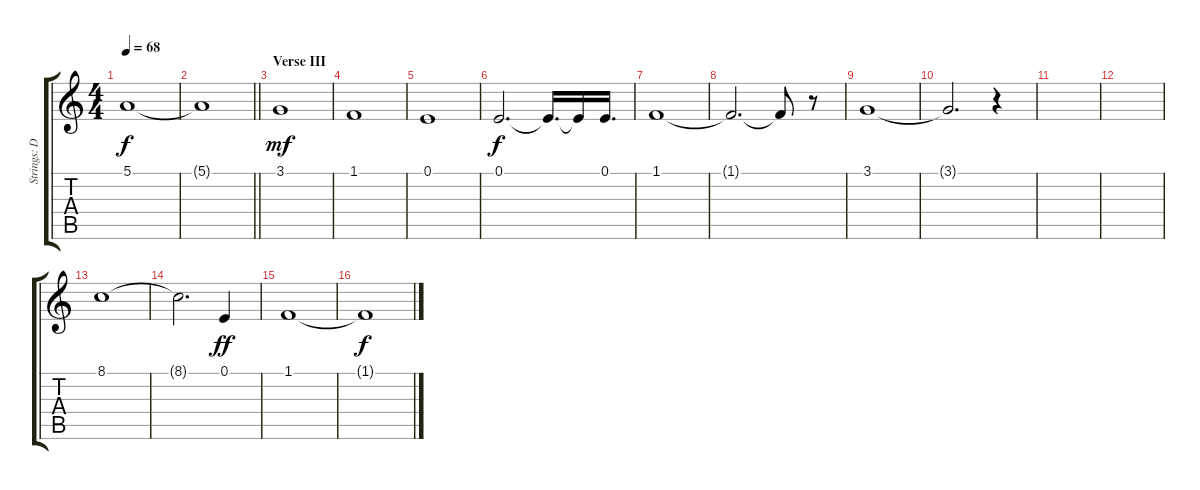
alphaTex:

\track ("Strings: Del Newman" "Strings: D") {instrument stringensemble1}
\staff {score tabs}
\tuning (E4 B3 G3 D3 A2 E2) {hide}
\ts (4 4)
\tempo 68
\clef g2
\ks c
5.1.1{dy f} |
\barLineRight lightlight
5.1{t}.1 |
\section ("" "Verse III")
3.1.1{dy mf} |
1.1.1 |
0.1.1 |
0.1.2{d dy f} 0.1{t}.16{d} 0.1{t}.16 0.1.16{d} |
1.1.1 |
1.1{t}.2{d} 1.1{t}.8 r.8 |
3.1.1 |
3.1{t}.2{d} r.4 |
|
|
8.1.1 |
8.1{t}.2{d} 0.1.4{dy ff} |
1.1.1 |
1.1{t}.1{dy f}
